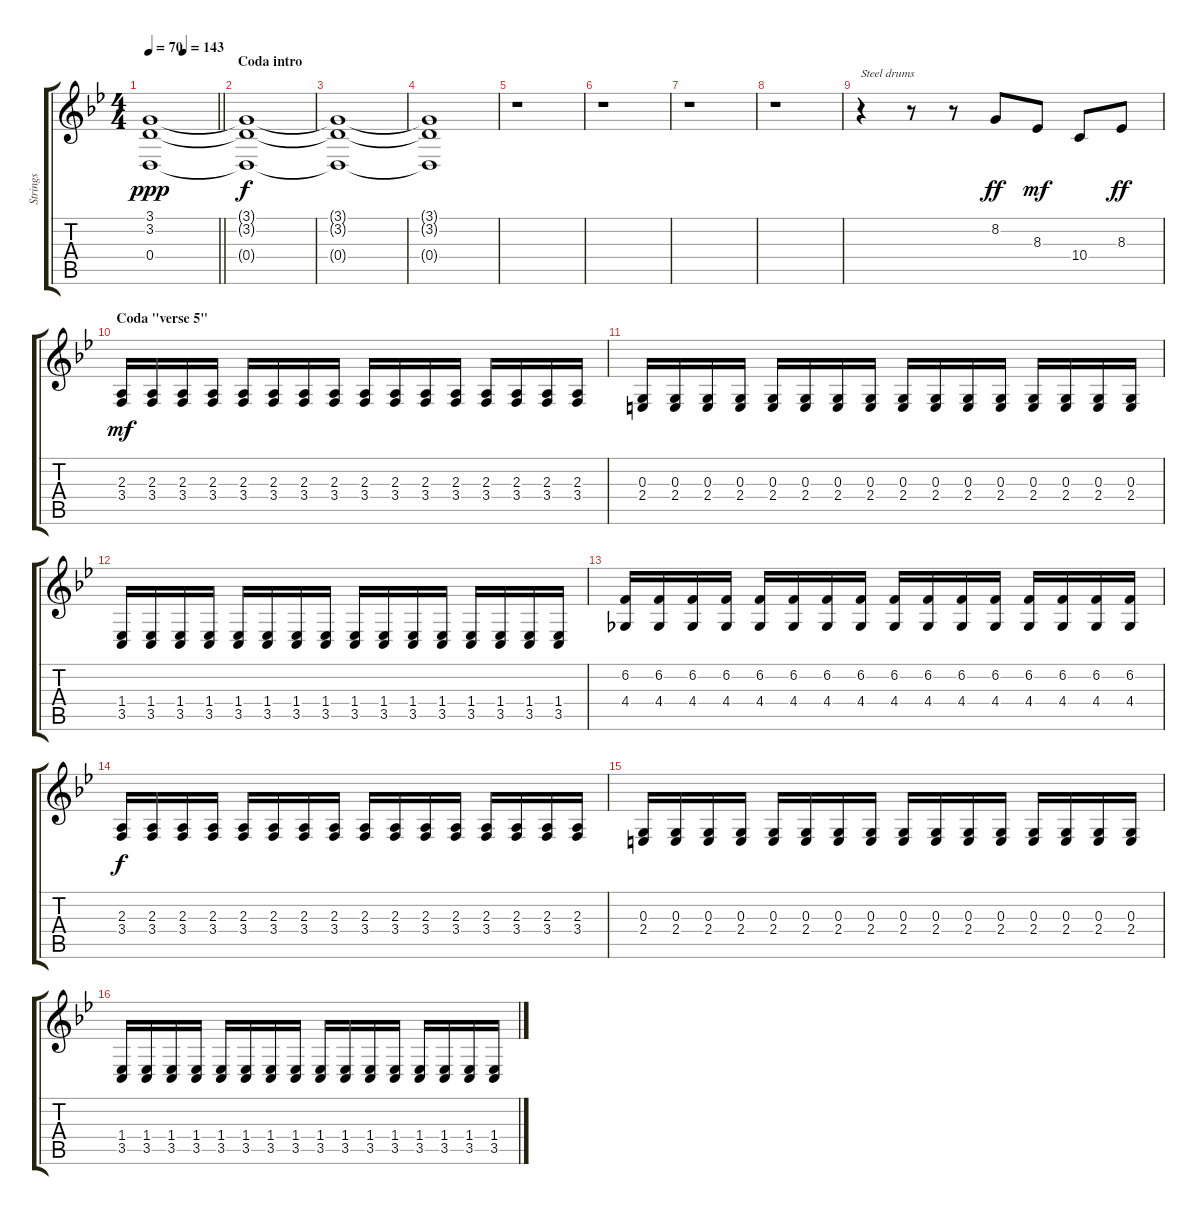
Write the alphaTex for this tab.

\track ("Strings" "Strings") {instrument stringensemble2}
\staff {score tabs}
\tuning (E4 B3 G3 D3 A2 E2) {hide}
\ts (4 4)
\tempo 70
\tempo (143 0.5)
\clef g2
\barLineRight lightlight
\ks gminor
(3.1 3.2 0.4).1{dy ppp volume 5} |
\section ("" "Coda intro")
(3.1{t} 3.2{t} 0.4{t}).1{dy f} |
(3.1{t} 3.2{t} 0.4{t}).1 |
(3.1{t} 3.2{t} 0.4{t}).1 |
r.1 |
r.1 |
r.1 |
r.1 |
r.4{txt "Steel drums" volume 9 instrument steeldrums} r.8 r.8 8.2.8{dy ff} 8.3.8{dy mf} 10.4.8 8.3.8{dy ff} |
\section ("" "Coda \"verse 5\"")
(2.3 3.4).16{dy mf instrument stringensemble2} (2.3 3.4).16 (2.3 3.4).16 (2.3 3.4).16 (2.3 3.4).16 (2.3 3.4).16 (2.3 3.4).16 (2.3 3.4).16 (2.3 3.4).16 (2.3 3.4).16 (2.3 3.4).16 (2.3 3.4).16 (2.3 3.4).16 (2.3 3.4).16 (2.3 3.4).16 (2.3 3.4).16 |
(0.3 2.4).16 (0.3 2.4).16 (0.3 2.4).16 (0.3 2.4).16 (0.3 2.4).16 (0.3 2.4).16 (0.3 2.4).16 (0.3 2.4).16 (0.3 2.4).16 (0.3 2.4).16 (0.3 2.4).16 (0.3 2.4).16 (0.3 2.4).16 (0.3 2.4).16 (0.3 2.4).16 (0.3 2.4).16 |
(1.4 3.5).16 (1.4 3.5).16 (1.4 3.5).16 (1.4 3.5).16 (1.4 3.5).16 (1.4 3.5).16 (1.4 3.5).16 (1.4 3.5).16 (1.4 3.5).16 (1.4 3.5).16 (1.4 3.5).16 (1.4 3.5).16 (1.4 3.5).16 (1.4 3.5).16 (1.4 3.5).16 (1.4 3.5).16 |
(6.2 4.4).16 (6.2 4.4).16 (6.2 4.4).16 (6.2 4.4).16 (6.2 4.4).16 (6.2 4.4).16 (6.2 4.4).16 (6.2 4.4).16 (6.2 4.4).16 (6.2 4.4).16 (6.2 4.4).16 (6.2 4.4).16 (6.2 4.4).16 (6.2 4.4).16 (6.2 4.4).16 (6.2 4.4).16 |
(2.3 3.4).16{dy f} (2.3 3.4).16 (2.3 3.4).16 (2.3 3.4).16 (2.3 3.4).16 (2.3 3.4).16 (2.3 3.4).16 (2.3 3.4).16 (2.3 3.4).16 (2.3 3.4).16 (2.3 3.4).16 (2.3 3.4).16 (2.3 3.4).16 (2.3 3.4).16 (2.3 3.4).16 (2.3 3.4).16 |
(0.3 2.4).16 (0.3 2.4).16 (0.3 2.4).16 (0.3 2.4).16 (0.3 2.4).16 (0.3 2.4).16 (0.3 2.4).16 (0.3 2.4).16 (0.3 2.4).16 (0.3 2.4).16 (0.3 2.4).16 (0.3 2.4).16 (0.3 2.4).16 (0.3 2.4).16 (0.3 2.4).16 (0.3 2.4).16 |
(1.4 3.5).16 (1.4 3.5).16 (1.4 3.5).16 (1.4 3.5).16 (1.4 3.5).16 (1.4 3.5).16 (1.4 3.5).16 (1.4 3.5).16 (1.4 3.5).16 (1.4 3.5).16 (1.4 3.5).16 (1.4 3.5).16 (1.4 3.5).16 (1.4 3.5).16 (1.4 3.5).16 (1.4 3.5).16
